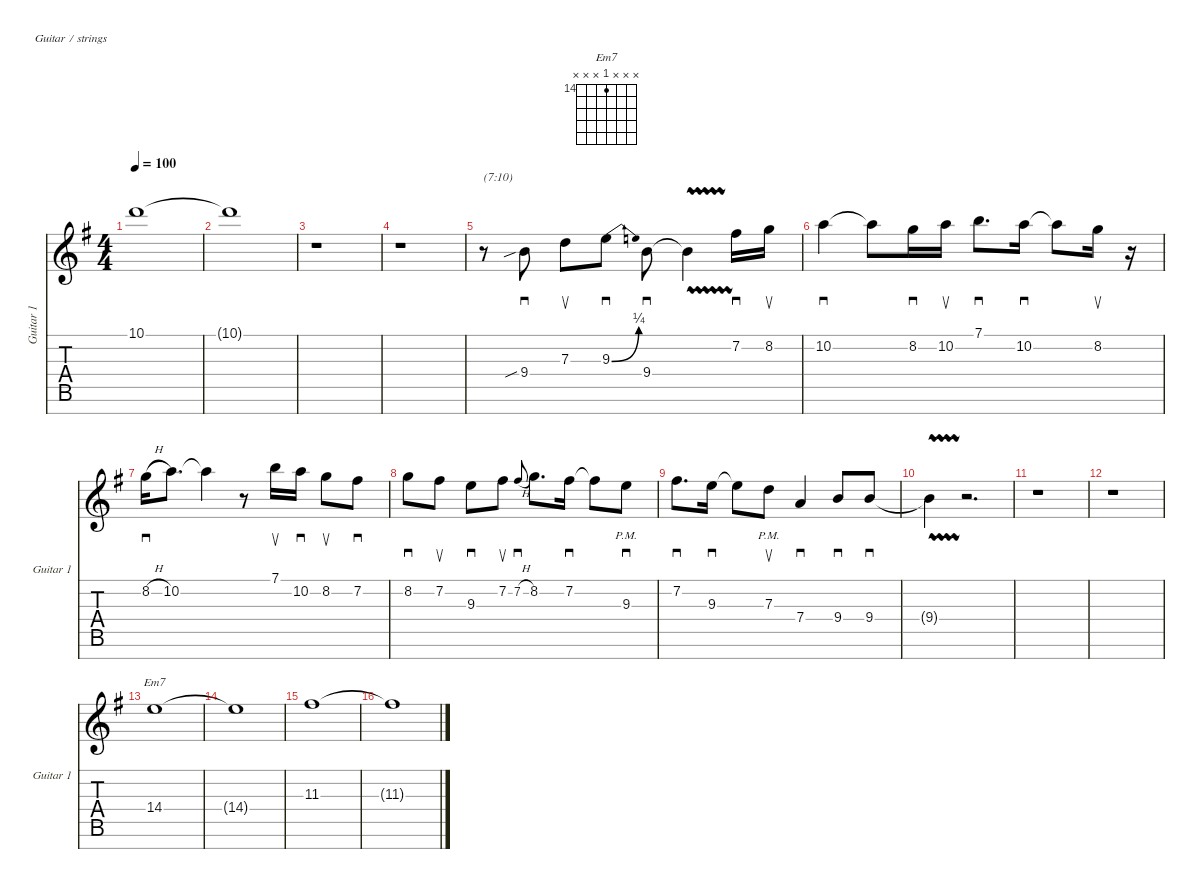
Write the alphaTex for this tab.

\defaultSystemsLayout 4
\hideDynamics
\bracketExtendMode nobrackets
\singleTrackTrackNamePolicy allsystems
\multiTrackTrackNamePolicy allsystems
\firstSystemTrackNameMode fullname
\otherSystemsTrackNameMode fullname
\otherSystemsTrackNameOrientation horizontal
\track ("Guitar 1" "od.guit.") {defaultSystemsLayout 2 instrument overdrivenguitar}
\staff {score tabs}
\tuning (E4 B3 G3 D3 A2 E2 B1)
\chord ("Em7" x x x 14 x x x) {firstfret 14 showfingering false}
\ts (4 4)
\tempo 100
\clef g2
\scale
1.04153
\ks g
10.1{acc forcenatural}.1{dy mf beam Down} |
\scale
0.958466 10.1{t acc forcenatural}.1{beam Down} |
\scale
1.04153 r.1{beam Down} |
\scale
0.958466 r.1{beam Down} |
\scale
1.04153 r.8{txt "(7:10)" beam Down} 9.4{sib acc forcenatural}.8{sd beam Down} 7.3{acc forcenatural}.8{su beam Down} 9.3{be (bend 30.599999999999998 0 59.4 1) acc forcenatural}.8{sd beam Down} 9.4{acc forcenatural}.8{sd beam Down} 9.4{vw t acc forcenatural}.4{beam Down} 7.2{acc #}.16{sd beam Down} 8.2{acc forcenatural}.16{su beam Down} |
\scale
0.958466 10.2{acc forcenatural}.4{sd beam Down} 10.2{t acc forcenatural}.8{beam Down} 8.2{acc forcenatural}.16{sd beam Down} 10.2{acc forcenatural}.16{su beam Down} 7.1{acc forcenatural}.8{d sd beam Down} 10.2{acc forcenatural}.16{sd beam Down} 10.2{t acc forcenatural}.8{beam Down} 8.2{acc forcenatural}.16{su beam Down} r.16{beam Down} |
\scale
1.04153 8.2{h acc forcenatural}.16{sd legatoorigin beam Down} 10.2{acc forcenatural}.8{d beam Down} 10.2{t acc forcenatural}.4{beam Down} r.8{beam Down} 7.1{acc forcenatural}.16{su beam Down} 10.2{acc forcenatural}.16{sd beam Down} 8.2{acc forcenatural}.8{su beam Down} 7.2{acc #}.8{sd beam Down} |
\scale
0.958466 8.2{acc forcenatural}.8{sd beam Down} 7.2{acc #}.8{su beam Down} 9.3{acc forcenatural}.8{sd beam Down} 7.2{acc #}.8{su beam Down} 7.2{h acc #}.8{sd gr onbeat beam Up} 8.2{acc forcenatural}.8{d beam Down} 7.2{acc #}.16{sd beam Down} 7.2{t acc #}.8{beam Down} 9.3{pm acc forcenatural}.8{sd beam Down} |
\scale
1.04153 7.2{acc #}.8{d sd beam Down} 9.3{acc forcenatural}.16{sd beam Down} 9.3{t acc forcenatural}.8{beam Down} 7.3{pm acc forcenatural}.8{su beam Down} 7.4{acc forcenatural}.4{sd beam Up} 9.4{acc forcenatural}.8{sd beam Up} 9.4{acc forcenatural}.8{sd beam Up} |
\scale
0.958466 9.4{vw t acc forcenatural}.4{beam Down} r.2{d beam Down} |
\scale
1.04153 r.1{beam Down} |
\scale
0.958466 r.1{beam Down} |
\scale
1.04153 14.4{acc forcenatural}.1{ch "Em7" beam Down} |
\scale
0.958466 14.4{t acc forcenatural}.1{beam Down} |
\scale
1.04153 11.3{acc #}.1{beam Down} |
\scale
0.958466 11.3{t acc #}.1{beam Down}
